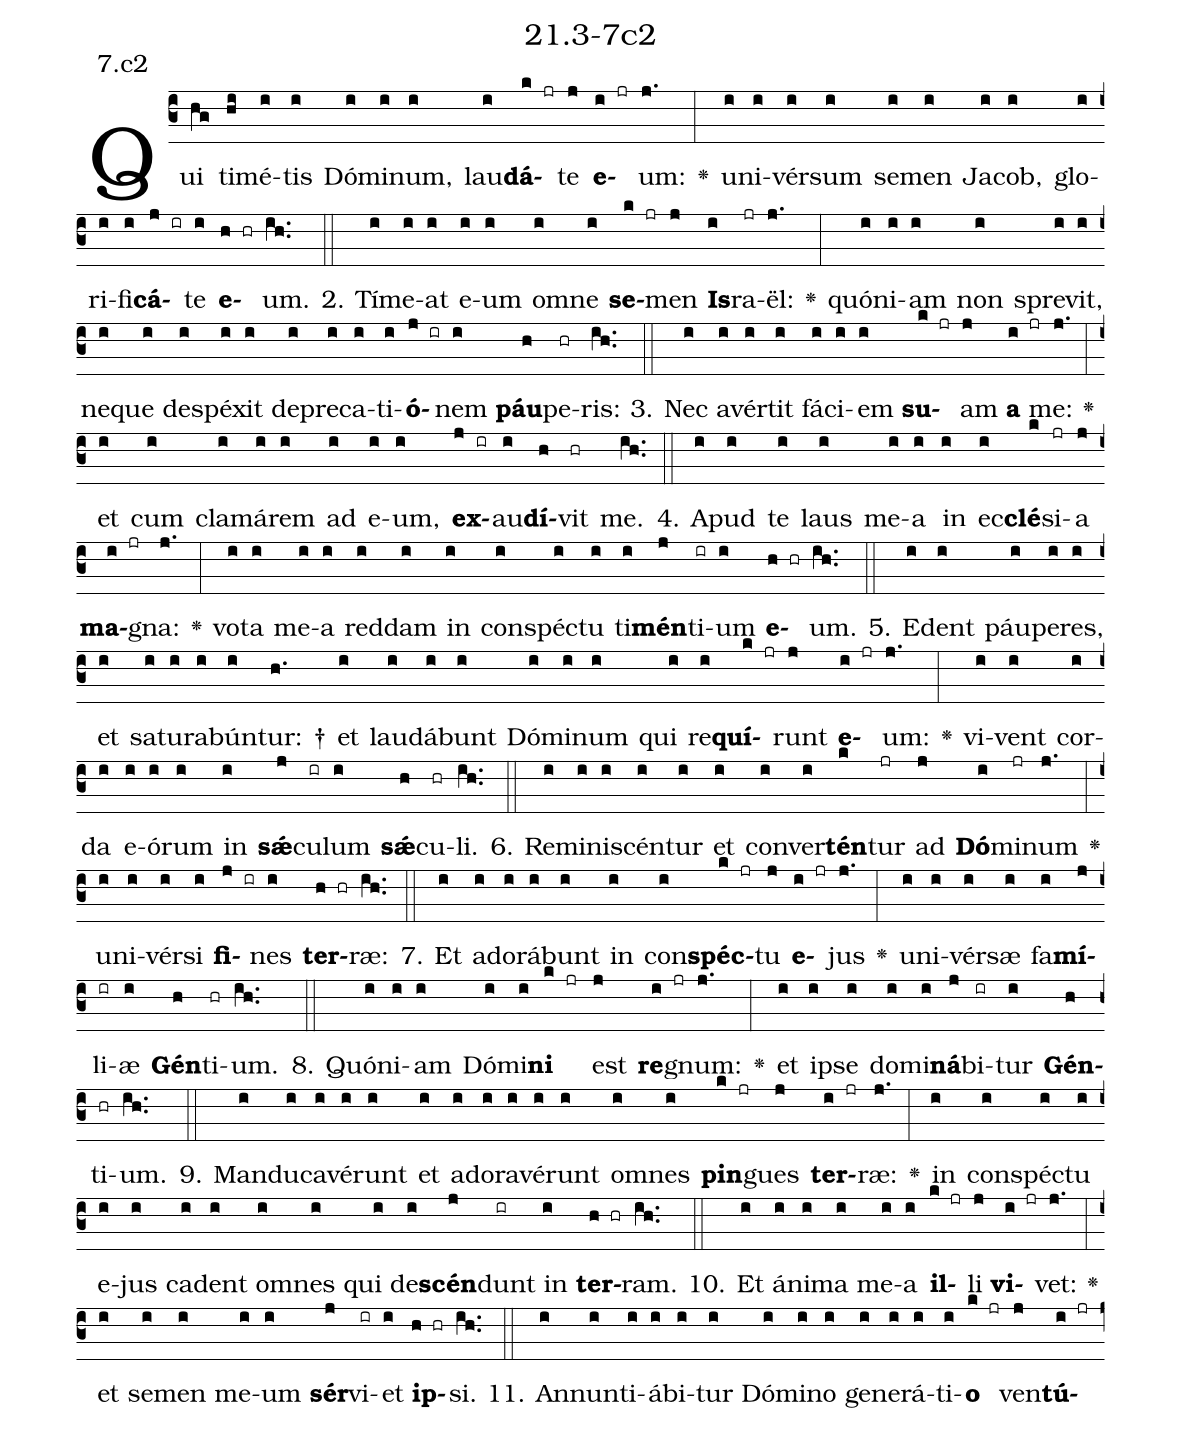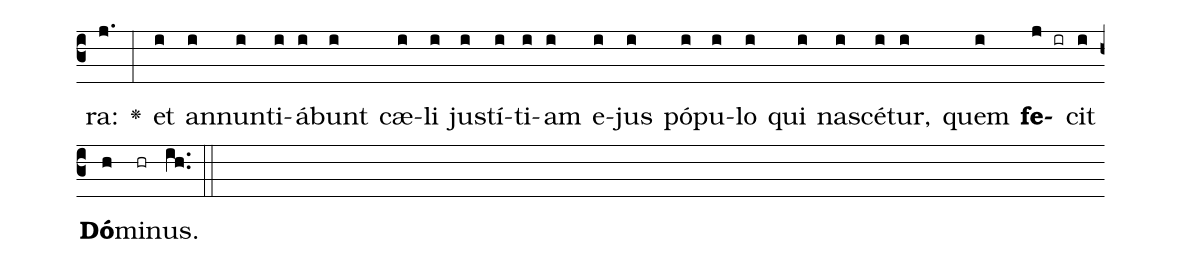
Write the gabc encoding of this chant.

name: 21.3-7c2;
annotation: 7.c2;
%%
(c3)Qui(hg) ti(hi)mé(i)tis(i) Dó(i)mi(i)num,(i) lau(i)<b>dá</b>(k jr)te(j) <b>e</b>(i jr)um:(j.) <v>\greheightstar</v>(:) u(i)ni(i)vér(i)sum(i) se(i)men(i) Ja(i)cob,(i) glo(i)ri(i)fi(i)<b>cá</b>(j ir)te(i) <b>e</b>(h hr)um.(ih..) (::)
2. Tí(i)me(i)at(i) e(i)um(i) om(i)ne(i) <b>se</b>(k jr)men(j) <b>Is</b>(i)ra(jr)ël:(j.) <v>\greheightstar</v>(:) quón(i)i(i)am(i) non(i) spre(i)vit,(i) ne(i)que(i) de(i)spé(i)xit(i) de(i)pre(i)ca(i)ti(i)<b>ó</b>(j ir)nem(i) <b>páu</b>(h)pe(hr)ris:(ih..) (::)
3. Nec(i) a(i)vér(i)tit(i) fá(i)ci(i)em(i) <b>su</b>(k jr)am(j) <b>a</b>(i jr) me:(j.) <v>\greheightstar</v>(:) et(i) cum(i) cla(i)má(i)rem(i) ad(i) e(i)um,(i) <b>ex</b>(j ir)au(i)<b>dí</b>(h)vit(hr) me.(ih..) (::)
4. A(i)pud(i) te(i) laus(i) me(i)a(i) in(i) ec(i)<b>clé</b>(k)si(jr)a(j) <b>ma</b>(i jr)gna:(j.) <v>\greheightstar</v>(:) vo(i)ta(i) me(i)a(i) red(i)dam(i) in(i) con(i)spéc(i)tu(i) ti(i)<b>mén</b>(j)ti(ir)um(i) <b>e</b>(h hr)um.(ih..) (::)
5. E(i)dent(i) páu(i)pe(i)res,(i) et(i) sa(i)tu(i)ra(i)bún(i)tur: †(h.) et(i) lau(i)dá(i)bunt(i) Dó(i)mi(i)num(i) qui(i) re(i)<b>quí</b>(k jr)runt(j) <b>e</b>(i jr)um:(j.) <v>\greheightstar</v>(:) vi(i)vent(i) cor(i)da(i) e(i)ó(i)rum(i) in(i) <b>sǽ</b>(j)cu(ir)lum(i) <b>sǽ</b>(h)cu(hr)li.(ih..) (::)
6. Re(i)mi(i)ni(i)scén(i)tur(i) et(i) con(i)ver(i)<b>tén</b>(k)tur(jr) ad(j) <b>Dó</b>(i)mi(jr)num(j.) <v>\greheightstar</v>(:) u(i)ni(i)vér(i)si(i) <b>fi</b>(j ir)nes(i) <b>ter</b>(h hr)ræ:(ih..) (::)
7. Et(i) ad(i)o(i)rá(i)bunt(i) in(i) con(i)<b>spéc</b>(k jr)tu(j) <b>e</b>(i jr)jus(j.) <v>\greheightstar</v>(:) u(i)ni(i)vér(i)sæ(i) fa(i)<b>mí</b>(j)li(ir)æ(i) <b>Gén</b>(h)ti(hr)um.(ih..) (::)
8. Quón(i)i(i)am(i) Dó(i)mi(i)<b>ni</b>(k jr) est(j) <b>re</b>(i jr)gnum:(j.) <v>\greheightstar</v>(:) et(i) ip(i)se(i) do(i)mi(i)<b>ná</b>(j)bi(ir)tur(i) <b>Gén</b>(h)ti(hr)um.(ih..) (::)
9. Man(i)du(i)ca(i)vé(i)runt(i) et(i) ad(i)o(i)ra(i)vé(i)runt(i) om(i)nes(i) <b>pin</b>(k jr)gues(j) <b>ter</b>(i jr)ræ:(j.) <v>\greheightstar</v>(:) in(i) con(i)spéc(i)tu(i) e(i)jus(i) ca(i)dent(i) om(i)nes(i) qui(i) de(i)<b>scén</b>(j)dunt(ir) in(i) <b>ter</b>(h hr)ram.(ih..) (::)
10. Et(i) á(i)ni(i)ma(i) me(i)a(i) <b>il</b>(k jr)li(j) <b>vi</b>(i jr)vet:(j.) <v>\greheightstar</v>(:) et(i) se(i)men(i) me(i)um(i) <b>sér</b>(j)vi(ir)et(i) <b>ip</b>(h hr)si.(ih..) (::)
11. An(i)nun(i)ti(i)á(i)bi(i)tur(i) Dó(i)mi(i)no(i) ge(i)ne(i)rá(i)ti(i)<b>o</b>(k jr) ven(j)<b>tú</b>(i jr)ra:(j.) <v>\greheightstar</v>(:) et(i) an(i)nun(i)ti(i)á(i)bunt(i) cæ(i)li(i) jus(i)tí(i)ti(i)am(i) e(i)jus(i) pó(i)pu(i)lo(i) qui(i) na(i)scé(i)tur,(i) quem(i) <b>fe</b>(j ir)cit(i) <b>Dó</b>(h)mi(hr)nus.(ih..) (::)
